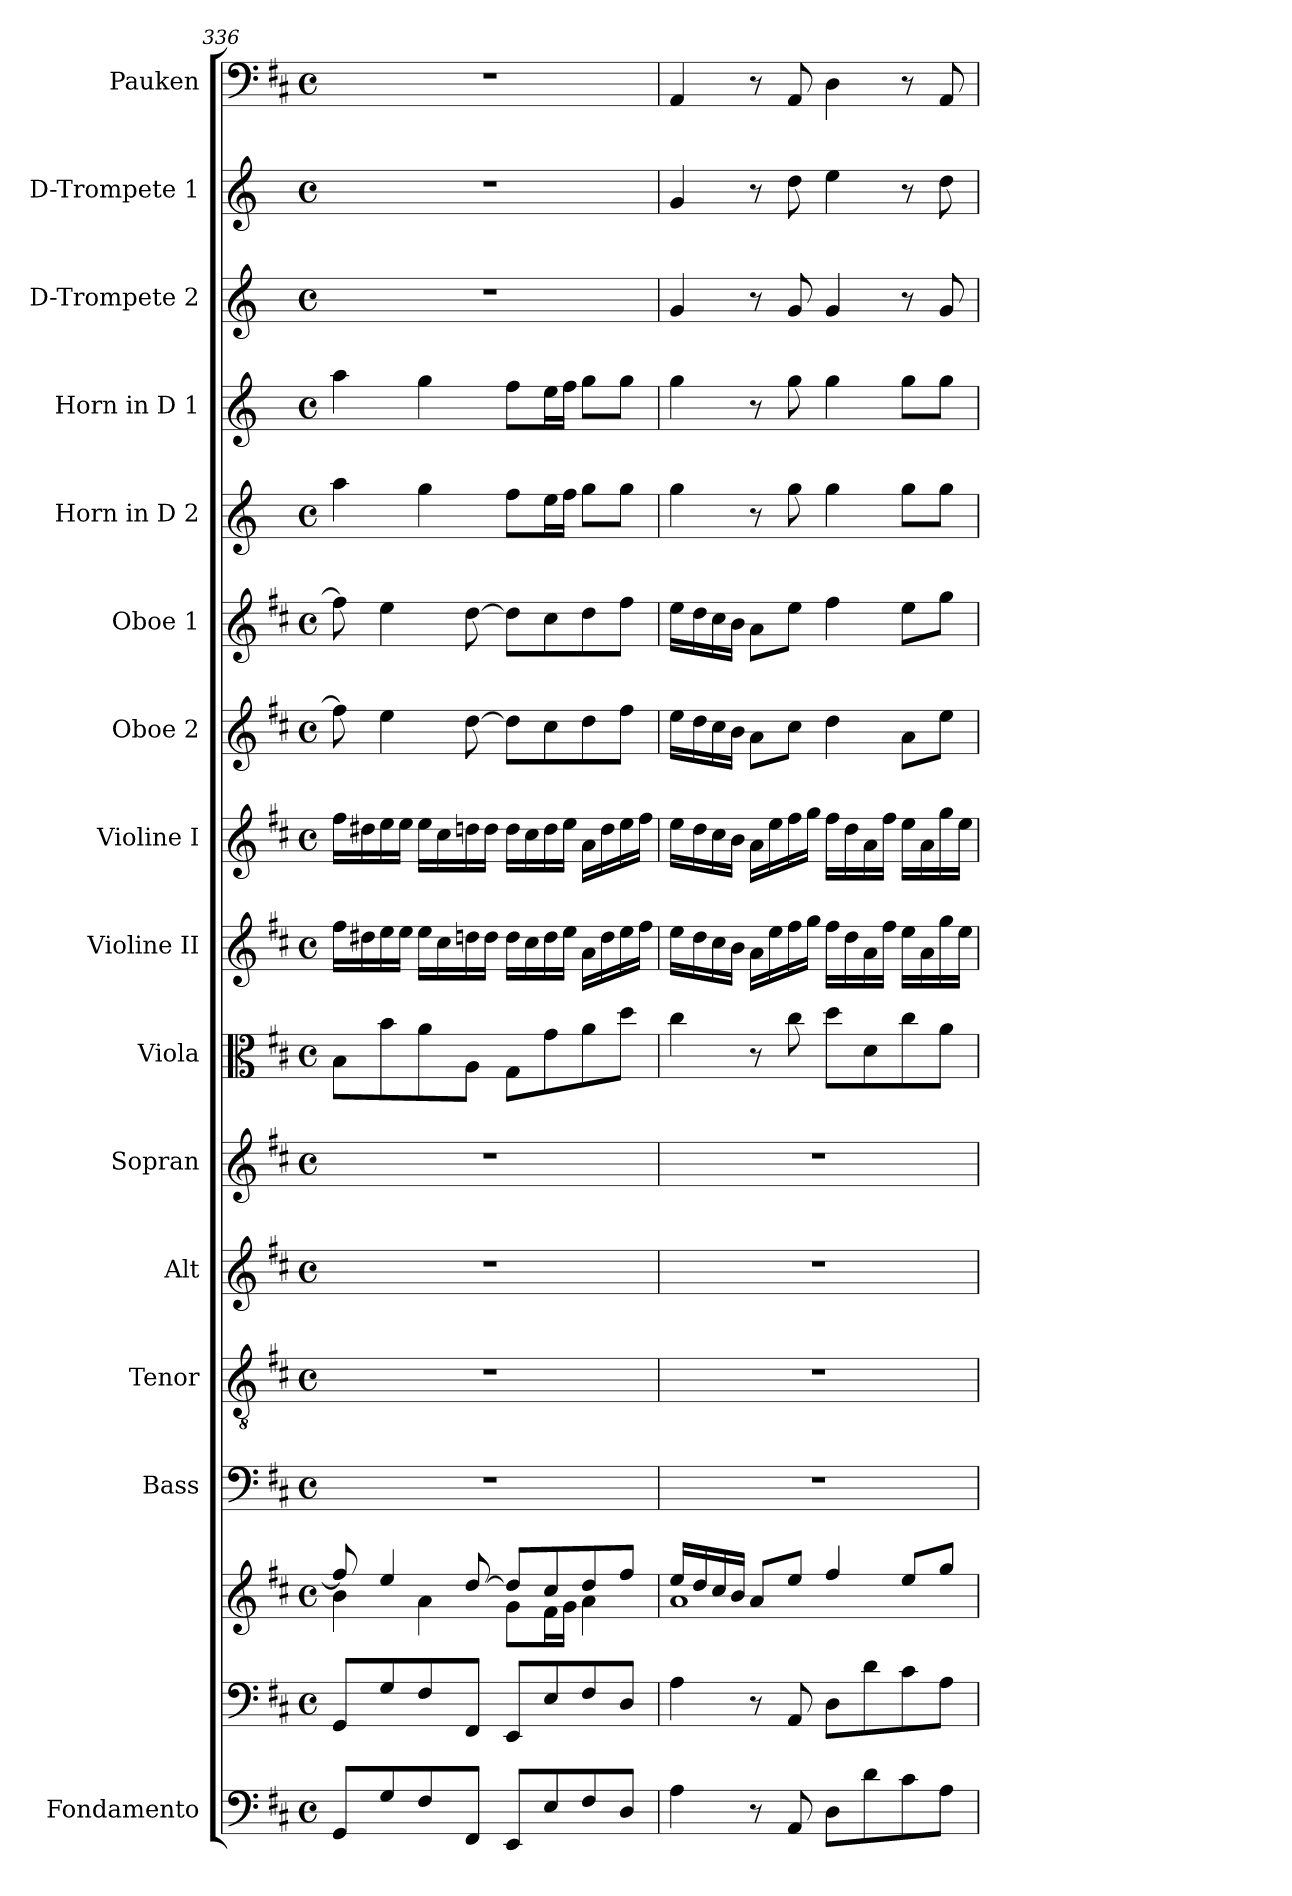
**kern	**kern	**kern	**kern	**kern	**kern	**kern	**kern	**kern	**kern	**kern	**kern	**kern	**kern	**kern	**kern	**kern
*part16	*part15	*part15	*part14	*part13	*part12	*part11	*part10	*part9	*part8	*part7	*part6	*part5	*part4	*part3	*part2	*part1
*staff17	*staff16	*staff15	*staff14	*staff13	*staff12	*staff11	*staff10	*staff9	*staff8	*staff7	*staff6	*staff5	*staff4	*staff3	*staff2	*staff1
*I"Fondamento	*	*	*I"Bass	*I"Tenor	*I"Alt	*I"Sopran	*I"Viola	*I"Violine II	*I"Violine I	*I"Oboe 2	*I"Oboe 1	*I"Horn in D 2	*I"Horn in D 1	*I"D-Trompete 2	*I"D-Trompete 1	*I"Pauken
*I'F.	*	*	*I'B.	*I'T.	*I'A.	*I'S.	*I'Vla.	*I'Vl. II	*I'Vl. I	*I'Ob. 2	*I'Ob. 1	*	*	*I'D Trp. 2	*I'D Trp. 1	*I'Pk.
*clefF4	*clefF4	*clefG2	*clefF4	*clefGv2	*clefG2	*clefG2	*clefC3	*clefG2	*clefG2	*clefG2	*clefG2	*clefG2	*clefG2	*clefG2	*clefG2	*clefF4
*ITrd7c12	*	*	*	*	*	*	*	*	*	*	*	*ITrd6c10	*ITrd6c10	*ITrd-1c-2	*ITrd-1c-2	*
*k[f#c#]	*k[f#c#]	*k[f#c#]	*k[f#c#]	*k[f#c#]	*k[f#c#]	*k[f#c#]	*k[f#c#]	*k[f#c#]	*k[f#c#]	*k[f#c#]	*k[f#c#]	*k[f#c#]	*k[f#c#]	*k[f#c#]	*k[f#c#]	*k[f#c#]
*D:	*D:	*D:	*D:	*D:	*D:	*D:	*D:	*D:	*D:	*D:	*D:	*D:	*D:	*D:	*D:	*D:
*M4/4	*M4/4	*M4/4	*M4/4	*M4/4	*M4/4	*M4/4	*M4/4	*M4/4	*M4/4	*M4/4	*M4/4	*M4/4	*M4/4	*M4/4	*M4/4	*M4/4
*met(c)	*met(c)	*met(c)	*met(c)	*met(c)	*met(c)	*met(c)	*met(c)	*met(c)	*met(c)	*met(c)	*met(c)	*met(c)	*met(c)	*met(c)	*met(c)	*met(c)
=336	=336	=336	=336	=336	=336	=336	=336	=336	=336	=336	=336	=336	=336	=336	=336	=336
*	*	*^	*	*	*	*	*	*	*	*	*	*	*	*	*	*
8GGG/L	8GG/L	8ff#/]	4b\	1r	1r	1r	1r	8B\L	16ff#\LL	16ff#\LL	8ff#\]	8ff#\]	4b\	4b\	1r	1r	1r
.	.	.	.	.	.	.	.	.	16dd#X\	16dd#X\	.	.	.	.	.	.	.
8GG/	8G/	4ee/	.	.	.	.	.	8b\	16ee\	16ee\	4ee\	4ee\	.	.	.	.	.
.	.	.	.	.	.	.	.	.	16ee\JJ	16ee\JJ	.	.	.	.	.	.	.
8FF#/	8F#/	.	4a\	.	.	.	.	8a\	16ee\LL	16ee\LL	.	.	4a\	4a\	.	.	.
.	.	.	.	.	.	.	.	.	16cc#\	16cc#\	.	.	.	.	.	.	.
8FFF#/J	8FF#/J	[>8dd/	.	.	.	.	.	8A\J	16ddn\	16ddn\	[8dd\	[8dd\	.	.	.	.	.
.	.	.	.	.	.	.	.	.	16dd\JJ	16dd\JJ	.	.	.	.	.	.	.
8EEE/L	8EE/L	8dd/L]	8g\L	.	.	.	.	8G\L	16dd\LL	16dd\LL	8dd\L]	8dd\L]	8g\L	8g\L	.	.	.
.	.	.	.	.	.	.	.	.	16cc#\	16cc#\	.	.	.	.	.	.	.
8EE/	8E/	8cc#/	16f#\L	.	.	.	.	8g\	16dd\	16dd\	8cc#\	8cc#\	16f#\L	16f#\L	.	.	.
.	.	.	16g\JJ	.	.	.	.	.	16ee\JJ	16ee\JJ	.	.	16g\JJ	16g\JJ	.	.	.
8FF#/	8F#/	8dd/	4a\	.	.	.	.	8a\	16a\LL	16a\LL	8dd\	8dd\	8a\L	8a\L	.	.	.
.	.	.	.	.	.	.	.	.	16dd\	16dd\	.	.	.	.	.	.	.
8DD/J	8D/J	8ff#/J	.	.	.	.	.	8dd\J	16ee\	16ee\	8ff#\J	8ff#\J	8a\J	8a\J	.	.	.
.	.	.	.	.	.	.	.	.	16ff#\JJ	16ff#\JJ	.	.	.	.	.	.	.
=337	=337	=337	=337	=337	=337	=337	=337	=337	=337	=337	=337	=337	=337	=337	=337	=337	=337
4AA\	4A\	16ee/LL	1a	1r	1r	1r	1r	4cc#\	16ee\LL	16ee\LL	16ee\LL	16ee\LL	4a\	4a\	4a/	4a/	4AA/
.	.	16dd/	.	.	.	.	.	.	16dd\	16dd\	16dd\	16dd\	.	.	.	.	.
.	.	16cc#/	.	.	.	.	.	.	16cc#\	16cc#\	16cc#\	16cc#\	.	.	.	.	.
.	.	16b/JJ	.	.	.	.	.	.	16b\JJ	16b\JJ	16b\JJ	16b\JJ	.	.	.	.	.
8r	8r	8a/L	.	.	.	.	.	8r	16a\LL	16a\LL	8a\L	8a\L	8r	8r	8r	8r	8r
.	.	.	.	.	.	.	.	.	16ee\	16ee\	.	.	.	.	.	.	.
8AAA/	8AA/	8ee/J	.	.	.	.	.	8cc#\	16ff#\	16ff#\	8cc#\J	8ee\J	8a\	8a\	8a/	8ee\	8AA/
.	.	.	.	.	.	.	.	.	16gg\JJ	16gg\JJ	.	.	.	.	.	.	.
8DD\L	8D\L	4ff#/	.	.	.	.	.	8dd\L	16ff#\LL	16ff#\LL	4dd\	4ff#\	4a\	4a\	4a/	4ff#\	4D\
.	.	.	.	.	.	.	.	.	16dd\	16dd\	.	.	.	.	.	.	.
8D\	8d\	.	.	.	.	.	.	8d\	16a\	16a\	.	.	.	.	.	.	.
.	.	.	.	.	.	.	.	.	16ff#\JJ	16ff#\JJ	.	.	.	.	.	.	.
8C#\	8c#\	8ee/L	.	.	.	.	.	8cc#\	16ee\LL	16ee\LL	8a\L	8ee\L	8a\L	8a\L	8r	8r	8r
.	.	.	.	.	.	.	.	.	16a\	16a\	.	.	.	.	.	.	.
8AA\J	8A\J	8gg/J	.	.	.	.	.	8a\J	16gg\	16gg\	8ee\J	8gg\J	8a\J	8a\J	8a/	8ee\	8AA/
.	.	.	.	.	.	.	.	.	16ee\JJ	16ee\JJ	.	.	.	.	.	.	.
*	*	*v	*v	*	*	*	*	*	*	*	*	*	*	*	*	*	*
=	=	=	=	=	=	=	=	=	=	=	=	=	=	=	=	=
*-	*-	*-	*-	*-	*-	*-	*-	*-	*-	*-	*-	*-	*-	*-	*-	*-
